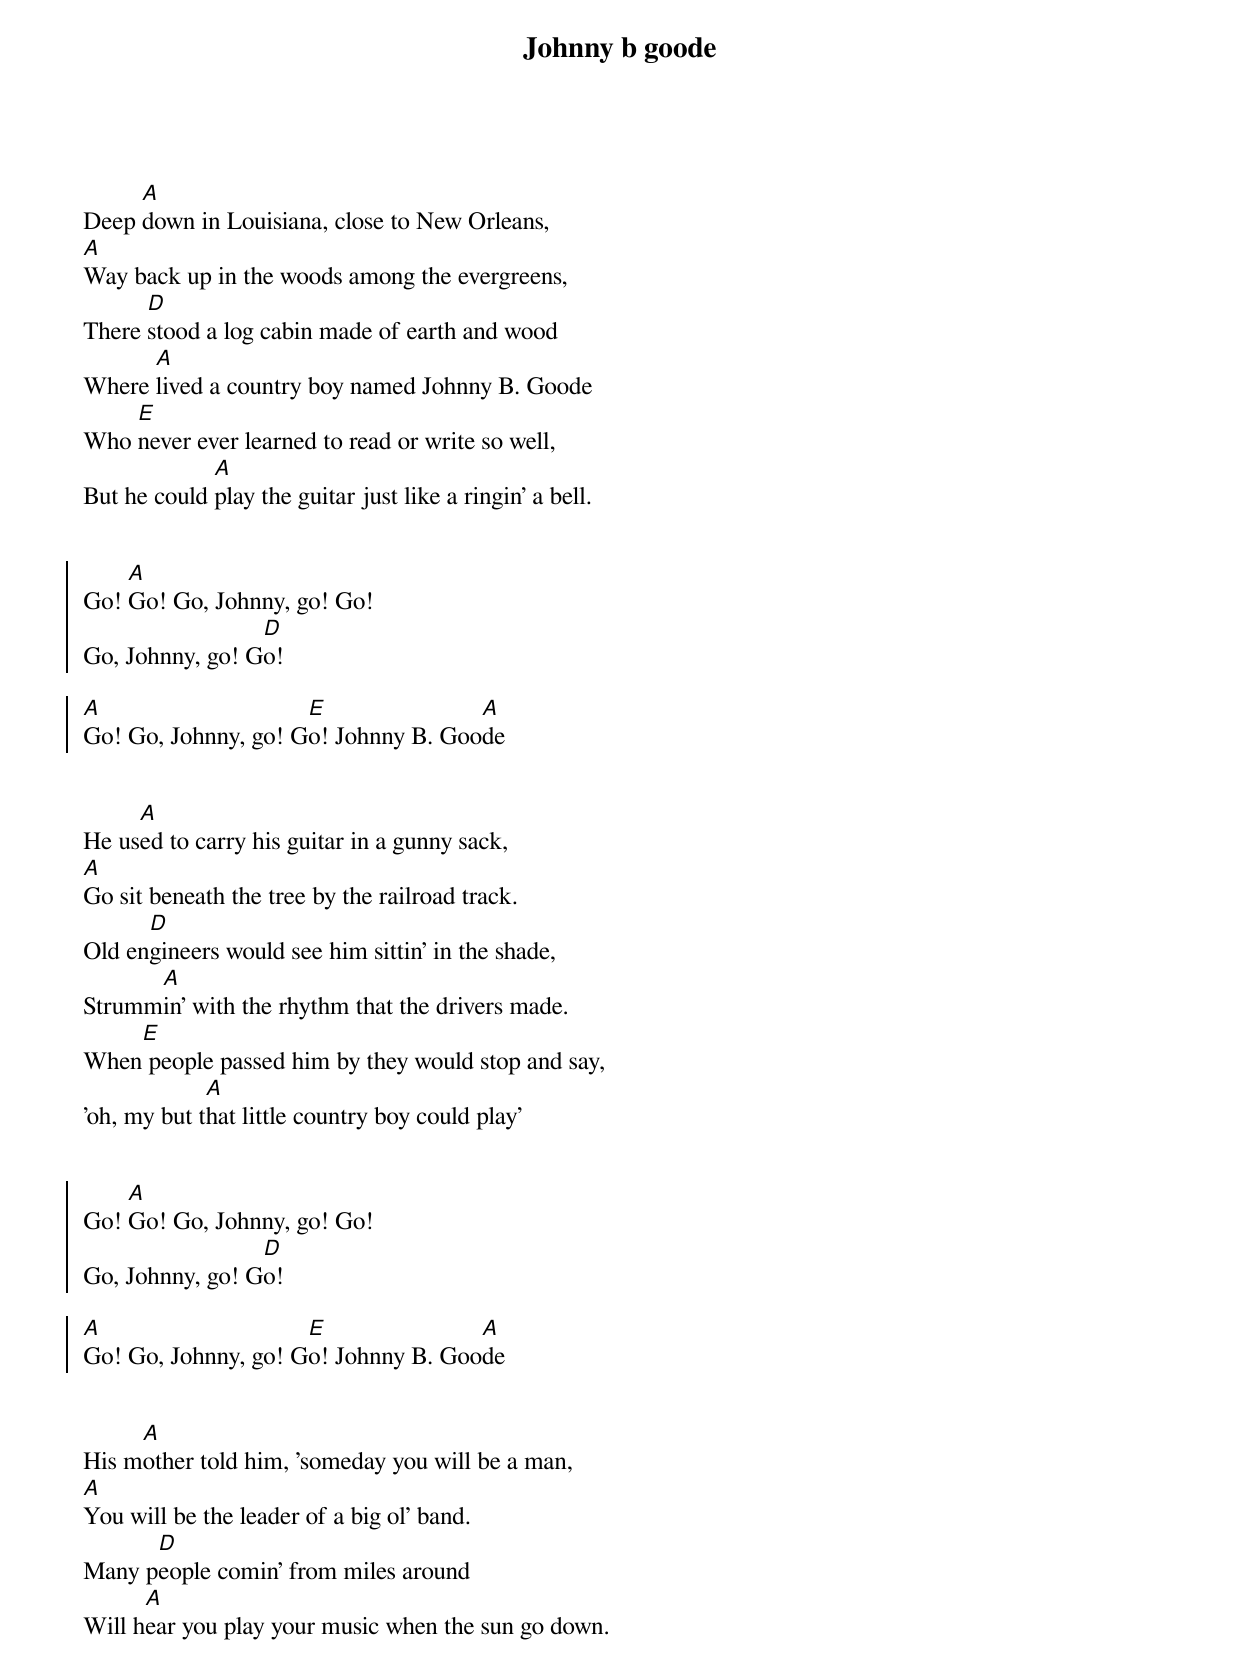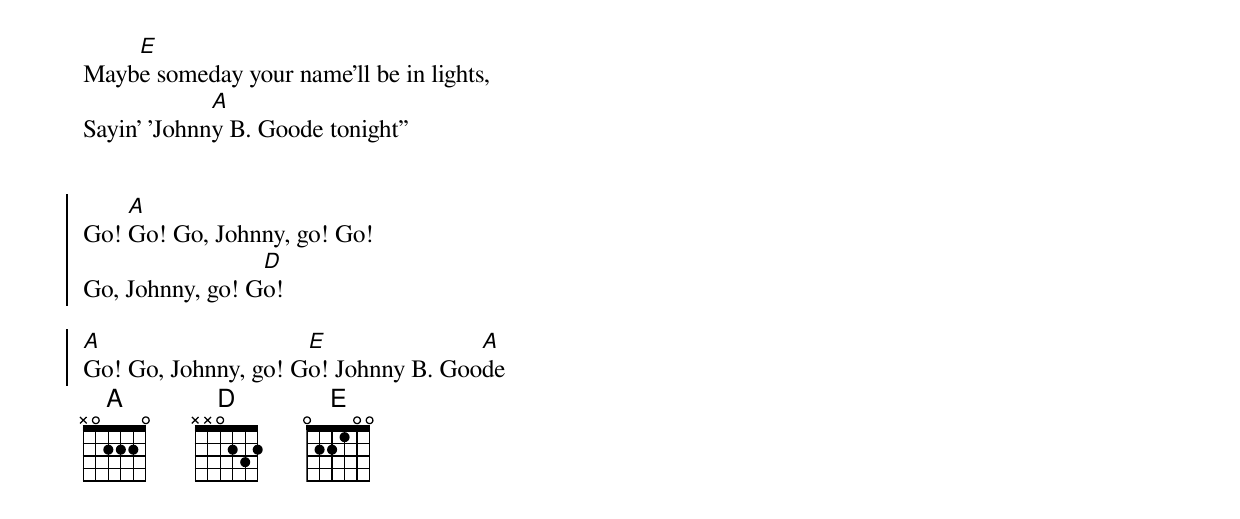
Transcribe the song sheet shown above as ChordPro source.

{title: Johnny b goode}



{start_of_verse}
{end_of_verse}

{start_of_verse}
Deep [A]down in Louisiana, close to New Orleans,
[A]Way back up in the woods among the evergreens,
There [D]stood a log cabin made of earth and wood
Where [A]lived a country boy named Johnny B. Goode
Who [E]never ever learned to read or write so well,
But he could [A]play the guitar just like a ringin' a bell.

{start_of_chorus}
{end_of_chorus}

{start_of_chorus}
Go! [A]Go! Go, Johnny, go! Go!
Go, Johnny, go! G[D]o!

[A]Go! Go, Johnny, go! G[E]o! Johnny B. Goo[A]de

{start_of_verse}
{end_of_verse}

{start_of_verse}
He us[A]ed to carry his guitar in a gunny sack,
[A]Go sit beneath the tree by the railroad track.
Old en[D]gineers would see him sittin' in the shade,
Strumm[A]in' with the rhythm that the drivers made.
When[E] people passed him by they would stop and say,
'oh, my but t[A]hat little country boy could play'

{start_of_chorus}
{end_of_chorus}

{start_of_chorus}
Go! [A]Go! Go, Johnny, go! Go!
Go, Johnny, go! G[D]o!

[A]Go! Go, Johnny, go! G[E]o! Johnny B. Goo[A]de

{start_of_verse}
{end_of_verse}

{start_of_verse}
His m[A]other told him, 'someday you will be a man,
[A]You will be the leader of a big ol' band.
Many p[D]eople comin' from miles around
Will h[A]ear you play your music when the sun go down.
Mayb[E]e someday your name'll be in lights,
Sayin' 'Johnn[A]y B. Goode tonight''

{start_of_chorus}
{end_of_chorus}

{start_of_chorus}
Go! [A]Go! Go, Johnny, go! Go!
Go, Johnny, go! G[D]o!

[A]Go! Go, Johnny, go! G[E]o! Johnny B. Goo[A]de
